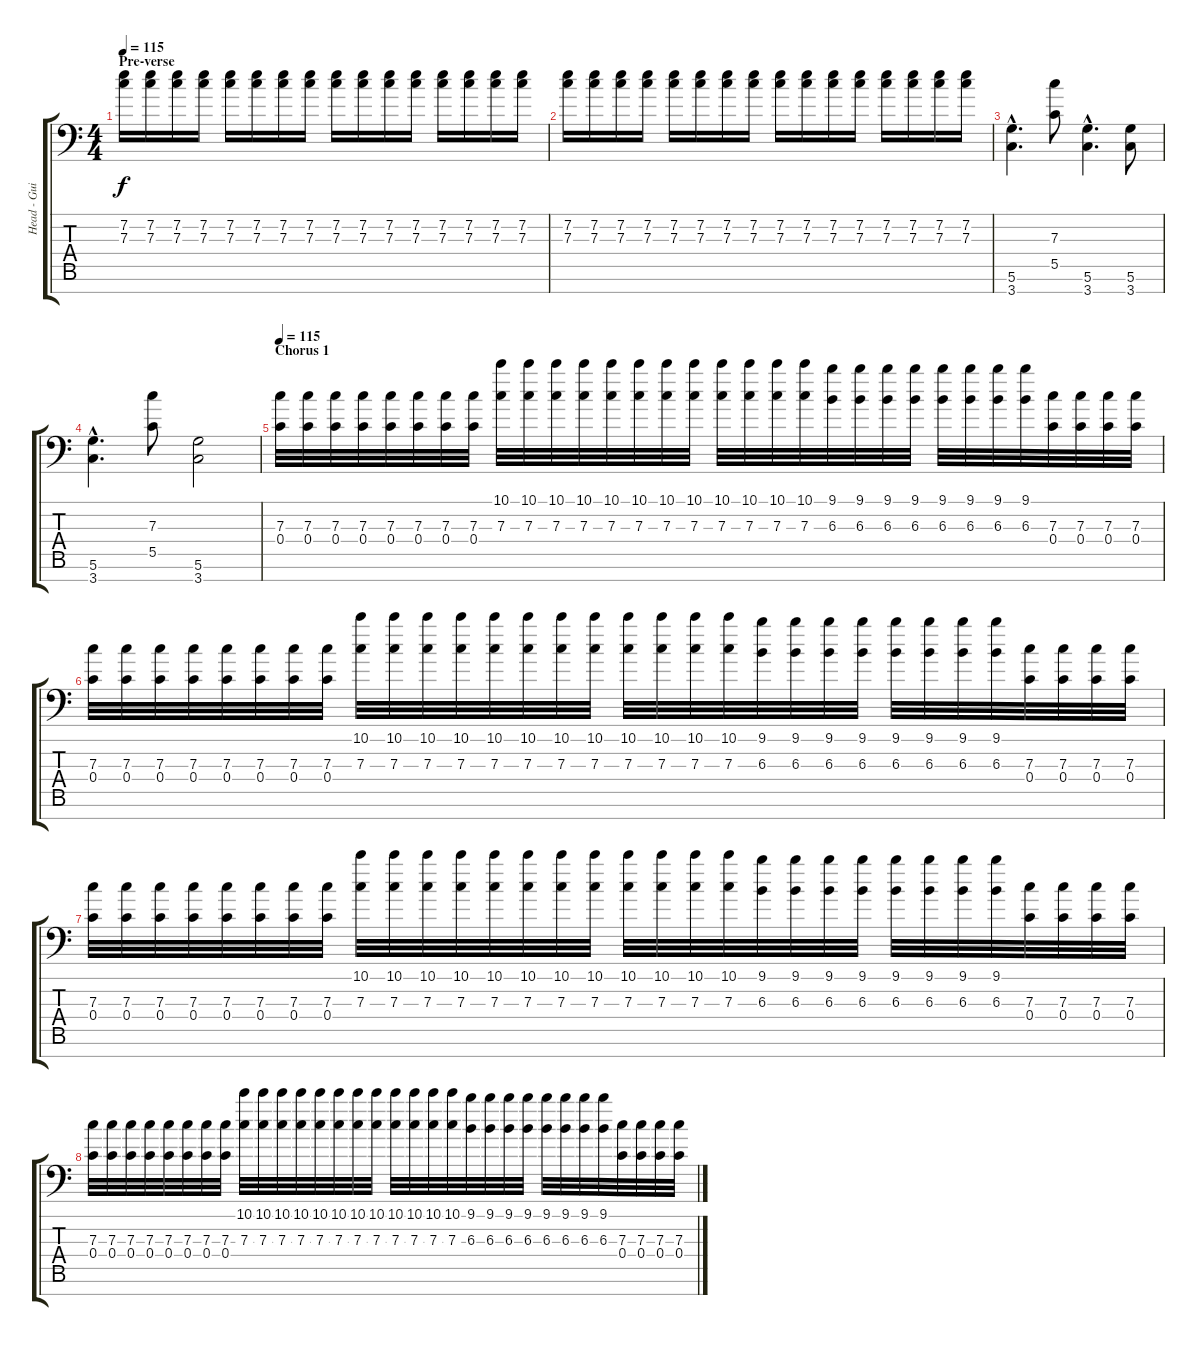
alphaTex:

\track ("Head - Guitar" "Head - Gui") {instrument electricguitarclean}
\staff {score tabs}
\tuning (D4 A3 F3 C3 G2 D2 A1) {hide}
\ts (4 4)
\section ("" "Pre-verse")
\tempo 115
\clef f4
\ks c
(7.2 7.3).16{dy f volume 4 instrument distortionguitar} (7.2 7.3).16 (7.2 7.3).16 (7.2 7.3).16 (7.2 7.3).16 (7.2 7.3).16 (7.2 7.3).16 (7.2 7.3).16 (7.2 7.3).16 (7.2 7.3).16 (7.2 7.3).16 (7.2 7.3).16 (7.2 7.3).16 (7.2 7.3).16 (7.2 7.3).16 (7.2 7.3).16 |
(7.2 7.3).16 (7.2 7.3).16 (7.2 7.3).16 (7.2 7.3).16 (7.2 7.3).16 (7.2 7.3).16 (7.2 7.3).16 (7.2 7.3).16 (7.2 7.3).16 (7.2 7.3).16 (7.2 7.3).16 (7.2 7.3).16 (7.2 7.3).16 (7.2 7.3).16 (7.2 7.3).16 (7.2 7.3).16 |
(5.6{hac} 3.7{hac}).4{d volume 14 instrument distortionguitar} (7.3 5.5).8 (5.6{hac} 3.7{hac}).4{d} (5.6 3.7).8 |
(5.6{hac} 3.7{hac}).4{d} (7.3 5.5).8 (5.6 3.7).2 |
\section ("" "Chorus 1")
\tempo 115
(7.3 0.4).32{volume 10 balance 8 instrument distortionguitar} (7.3 0.4).32 (7.3 0.4).32 (7.3 0.4).32 (7.3 0.4).32 (7.3 0.4).32 (7.3 0.4).32 (7.3 0.4).32 (10.1 7.3).32 (10.1 7.3).32 (10.1 7.3).32 (10.1 7.3).32 (10.1 7.3).32 (10.1 7.3).32 (10.1 7.3).32 (10.1 7.3).32 (10.1 7.3).32 (10.1 7.3).32 (10.1 7.3).32 (10.1 7.3).32 (9.1 6.3).32 (9.1 6.3).32 (9.1 6.3).32 (9.1 6.3).32 (9.1 6.3).32 (9.1 6.3).32 (9.1 6.3).32 (9.1 6.3).32 (7.3 0.4).32 (7.3 0.4).32 (7.3 0.4).32 (7.3 0.4).32 |
(7.3 0.4).32 (7.3 0.4).32 (7.3 0.4).32 (7.3 0.4).32 (7.3 0.4).32 (7.3 0.4).32 (7.3 0.4).32 (7.3 0.4).32 (10.1 7.3).32 (10.1 7.3).32 (10.1 7.3).32 (10.1 7.3).32 (10.1 7.3).32 (10.1 7.3).32 (10.1 7.3).32 (10.1 7.3).32 (10.1 7.3).32 (10.1 7.3).32 (10.1 7.3).32 (10.1 7.3).32 (9.1 6.3).32 (9.1 6.3).32 (9.1 6.3).32 (9.1 6.3).32 (9.1 6.3).32 (9.1 6.3).32 (9.1 6.3).32 (9.1 6.3).32 (7.3 0.4).32 (7.3 0.4).32 (7.3 0.4).32 (7.3 0.4).32 |
(7.3 0.4).32 (7.3 0.4).32 (7.3 0.4).32 (7.3 0.4).32 (7.3 0.4).32 (7.3 0.4).32 (7.3 0.4).32 (7.3 0.4).32 (10.1 7.3).32 (10.1 7.3).32 (10.1 7.3).32 (10.1 7.3).32 (10.1 7.3).32 (10.1 7.3).32 (10.1 7.3).32 (10.1 7.3).32 (10.1 7.3).32 (10.1 7.3).32 (10.1 7.3).32 (10.1 7.3).32 (9.1 6.3).32 (9.1 6.3).32 (9.1 6.3).32 (9.1 6.3).32 (9.1 6.3).32 (9.1 6.3).32 (9.1 6.3).32 (9.1 6.3).32 (7.3 0.4).32 (7.3 0.4).32 (7.3 0.4).32 (7.3 0.4).32 |
(7.3 0.4).32 (7.3 0.4).32 (7.3 0.4).32 (7.3 0.4).32 (7.3 0.4).32 (7.3 0.4).32 (7.3 0.4).32 (7.3 0.4).32 (10.1 7.3).32 (10.1 7.3).32 (10.1 7.3).32 (10.1 7.3).32 (10.1 7.3).32 (10.1 7.3).32 (10.1 7.3).32 (10.1 7.3).32 (10.1 7.3).32 (10.1 7.3).32 (10.1 7.3).32 (10.1 7.3).32 (9.1 6.3).32 (9.1 6.3).32 (9.1 6.3).32 (9.1 6.3).32 (9.1 6.3).32 (9.1 6.3).32 (9.1 6.3).32 (9.1 6.3).32 (7.3 0.4).32 (7.3 0.4).32 (7.3 0.4).32 (7.3 0.4).32
